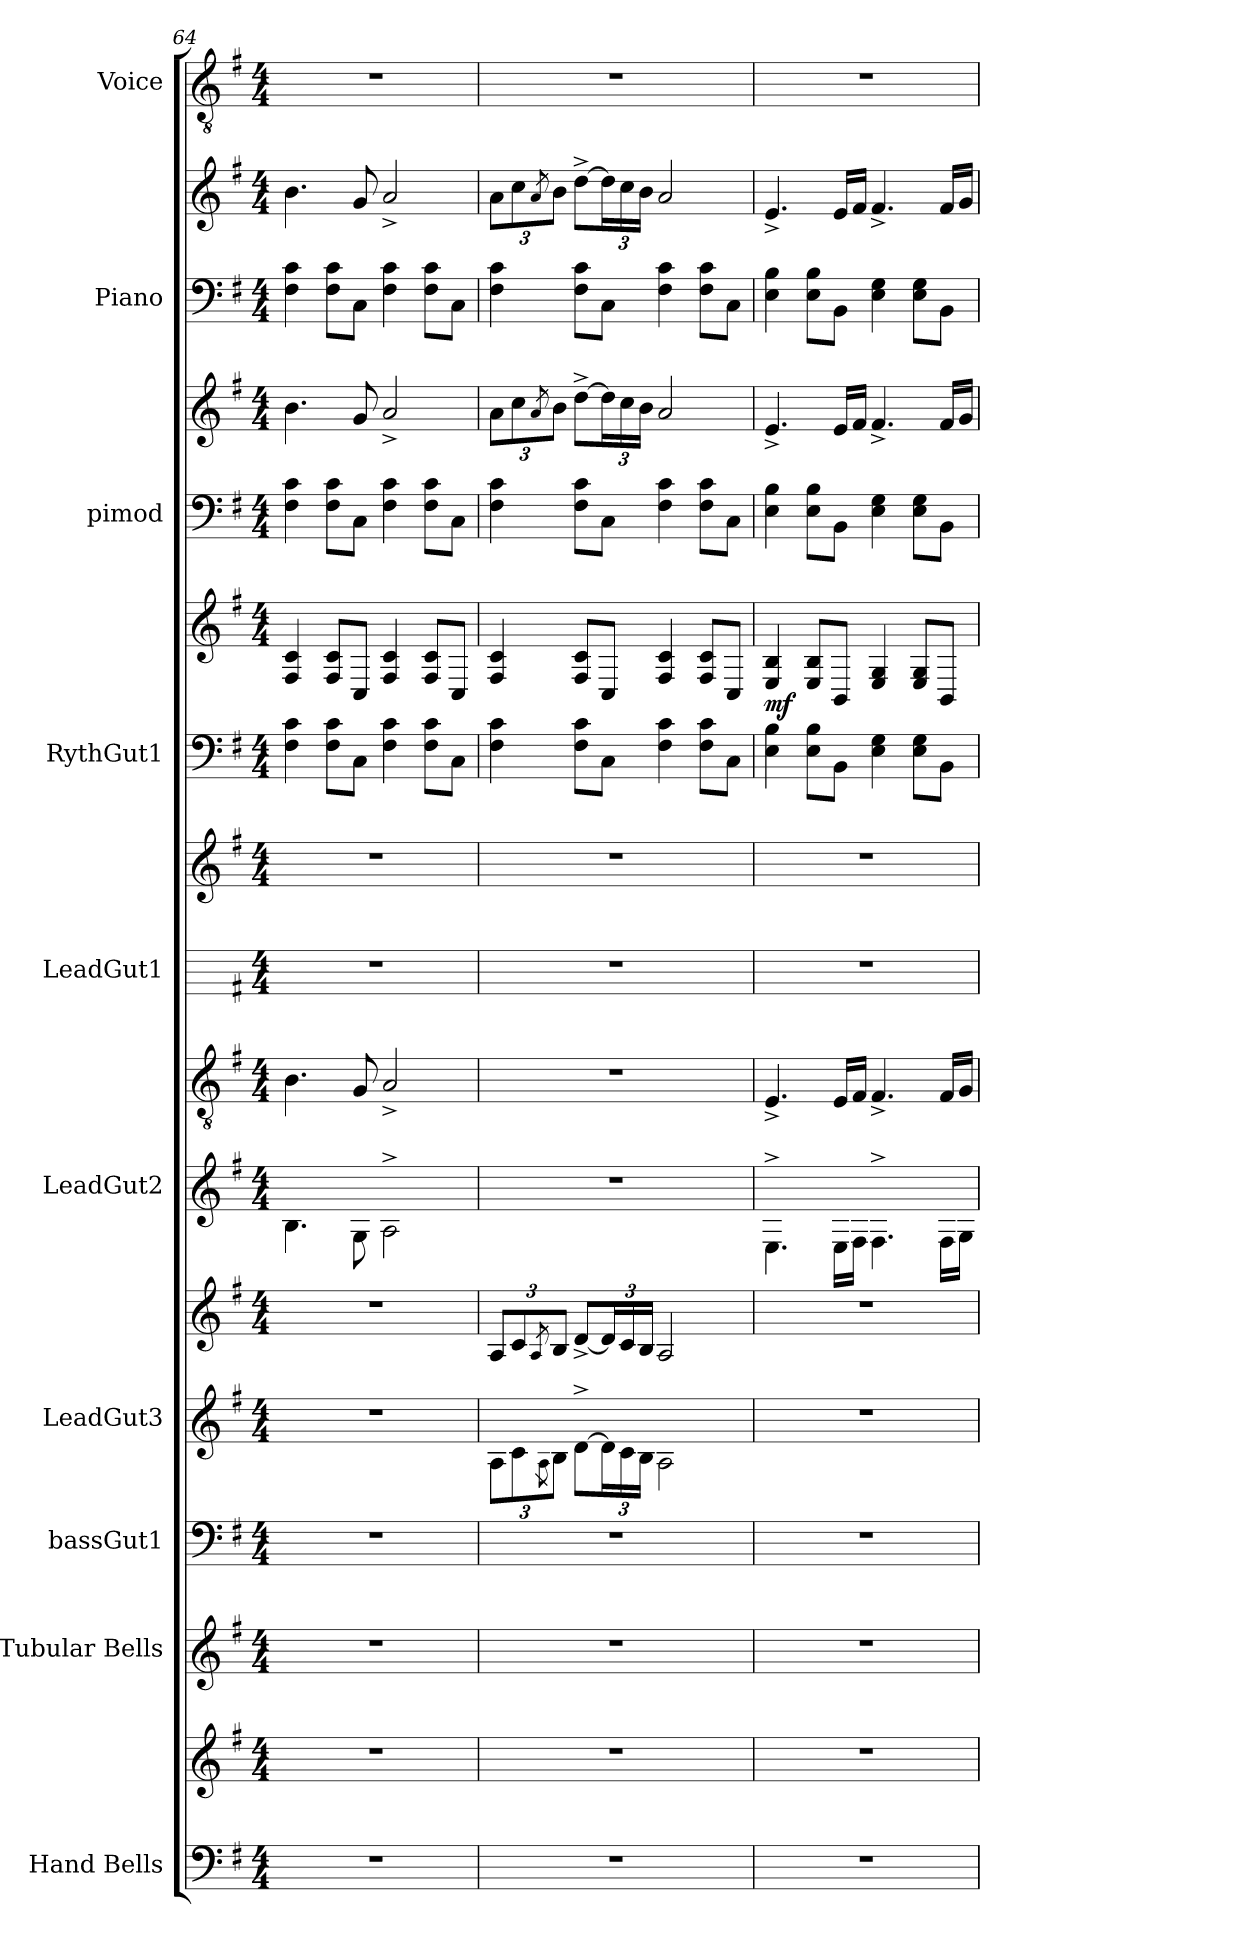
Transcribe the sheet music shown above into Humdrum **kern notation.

**kern	**kern	**kern	**kern	**kern	**kern	**kern	**kern	**kern	**kern	**kern	**kern	**dynam	**kern	**kern	**kern	**kern	**kern
*part10	*part10	*part9	*part8	*part7	*part7	*part6	*part6	*part5	*part5	*part4	*part4	*part4	*part3	*part3	*part2	*part2	*part1
*staff17	*staff16	*staff15	*staff14	*staff13	*staff12	*staff11	*staff10	*staff9	*staff8	*staff7	*staff6	*staff6/7	*staff5	*staff4	*staff3	*staff2	*staff1
*I"Hand Bells	*	*I"Tubular Bells	*I"bassGut1	*I"LeadGut3	*	*I"LeadGut2	*	*I"LeadGut1	*	*I"RythGut1	*	*	*I"pimod	*	*I"Piano	*	*I"Voice
*I'Ha. Be.	*	*I'Tu. Be.	*I'bassGut1	*I'LeadGut3	*	*I'LeadGut2	*	*I'LeadGut1	*	*I'RythGut1	*	*	*I'pimod	*	*I'Pno.	*	*I'Vo.
*clefF4	*clefG2	*clefG2	*clefF4	*	*clefG2	*	*clefGv2	*	*clefG2	*	*clefG2	*	*clefF4	*clefG2	*clefF4	*clefG2	*clefGv2
*k[f#]	*k[f#]	*k[f#]	*k[f#]	*k[f#]	*k[f#]	*k[f#]	*k[f#]	*k[f#]	*k[f#]	*k[f#]	*k[f#]	*	*k[f#]	*k[f#]	*k[f#]	*k[f#]	*k[f#]
*M4/4	*M4/4	*M4/4	*M4/4	*M4/4	*M4/4	*M4/4	*M4/4	*M4/4	*M4/4	*M4/4	*M4/4	*	*M4/4	*M4/4	*M4/4	*M4/4	*M4/4
=64	=64	=64	=64	=64	=64	=64	=64	=64	=64	=64	=64	=64	=64	=64	=64	=64	=64
1r	1r	1r	1r	1r	1r	4.B\	4.B\	1r	1r	4F#\ 4c\	4F#/ 4c/	.	4F#\ 4c\	4.b\	4F#\ 4c\	4.b\	1r
.	.	.	.	.	.	.	.	.	.	8F#\ 8c\L	8F#/ 8c/L	.	8F#\ 8c\L	.	8F#\ 8c\L	.	.
.	.	.	.	.	.	8G\	8G/	.	.	8C\J	8C/J	.	8C\J	8g/	8C\J	8g/	.
.	.	.	.	.	.	2A^\	2A^/	.	.	4F#\ 4c\	4F#/ 4c/	.	4F#\ 4c\	2a^/	4F#\ 4c\	2a^/	.
.	.	.	.	.	.	.	.	.	.	8F#\ 8c\L	8F#/ 8c/L	.	8F#\ 8c\L	.	8F#\ 8c\L	.	.
.	.	.	.	.	.	.	.	.	.	8C\J	8C/J	.	8C\J	.	8C\J	.	.
!!LO:PB:g=z
=65	=65	=65	=65	=65	=65	=65	=65	=65	=65	=65	=65	=65	=65	=65	=65	=65	=65
*	*	*	*	*Xbrackettup	*Xbrackettup	*	*	*	*	*	*	*	*	*Xbrackettup	*	*Xbrackettup	*
1r	1r	1r	1r	12A\L	12A/L	1r	1r	1r	1r	4F#\ 4c\	4F#/ 4c/	.	4F#\ 4c\	12a\L	4F#\ 4c\	12a\L	1r
.	.	.	.	12c\	12c/	.	.	.	.	.	.	.	.	12cc\	.	12cc\	.
.	.	.	.	8qA\	8qA/	.	.	.	.	.	.	.	.	8qa/	.	8qa/	.
.	.	.	.	12B\J	12B/J	.	.	.	.	.	.	.	.	12b\J	.	12b\J	.
.	.	.	.	[8d^\L	[8d^/L	.	.	.	.	8F#\ 8c\L	8F#/ 8c/L	.	8F#\ 8c\L	[8dd^\L	8F#\ 8c\L	[8dd^\L	.
.	.	.	.	24d\L]	24d/L]	.	.	.	.	8C\J	8C/J	.	8C\J	24dd\L]	8C\J	24dd\L]	.
.	.	.	.	24c\	24c/	.	.	.	.	.	.	.	.	24cc\	.	24cc\	.
.	.	.	.	24B\JJ	24B/JJ	.	.	.	.	.	.	.	.	24b\JJ	.	24b\JJ	.
.	.	.	.	2A\	2A/	.	.	.	.	4F#\ 4c\	4F#/ 4c/	.	4F#\ 4c\	2a/	4F#\ 4c\	2a/	.
.	.	.	.	.	.	.	.	.	.	8F#\ 8c\L	8F#/ 8c/L	.	8F#\ 8c\L	.	8F#\ 8c\L	.	.
.	.	.	.	.	.	.	.	.	.	8C\J	8C/J	.	8C\J	.	8C\J	.	.
=66	=66	=66	=66	=66	=66	=66	=66	=66	=66	=66	=66	=66	=66	=66	=66	=66	=66
!	!	!	!	!	!	!	!	!	!	!	!	!LO:DY:b	!	!	!	!	!
1r	1r	1r	1r	1r	1r	4.E^\	4.E^/	1r	1r	4E\ 4B\	4E/ 4B/	mf	4E\ 4B\	4.e^/	4E\ 4B\	4.e^/	1r
.	.	.	.	.	.	.	.	.	.	8E\ 8B\L	8E/ 8B/L	.	8E\ 8B\L	.	8E\ 8B\L	.	.
.	.	.	.	.	.	16E\LL	16E/LL	.	.	8BB\J	8BB/J	.	8BB\J	16e/LL	8BB\J	16e/LL	.
.	.	.	.	.	.	16F#\JJ	16F#/JJ	.	.	.	.	.	.	16f#/JJ	.	16f#/JJ	.
.	.	.	.	.	.	4.F#^\	4.F#^/	.	.	4E\ 4G\	4E/ 4G/	.	4E\ 4G\	4.f#^/	4E\ 4G\	4.f#^/	.
.	.	.	.	.	.	.	.	.	.	8E\ 8G\L	8E/ 8G/L	.	8E\ 8G\L	.	8E\ 8G\L	.	.
.	.	.	.	.	.	16F#\LL	16F#/LL	.	.	8BB\J	8BB/J	.	8BB\J	16f#/LL	8BB\J	16f#/LL	.
.	.	.	.	.	.	16G\JJ	16G/JJ	.	.	.	.	.	.	16g/JJ	.	16g/JJ	.
=	=	=	=	=	=	=	=	=	=	=	=	=	=	=	=	=	=
*-	*-	*-	*-	*-	*-	*-	*-	*-	*-	*-	*-	*-	*-	*-	*-	*-	*-
